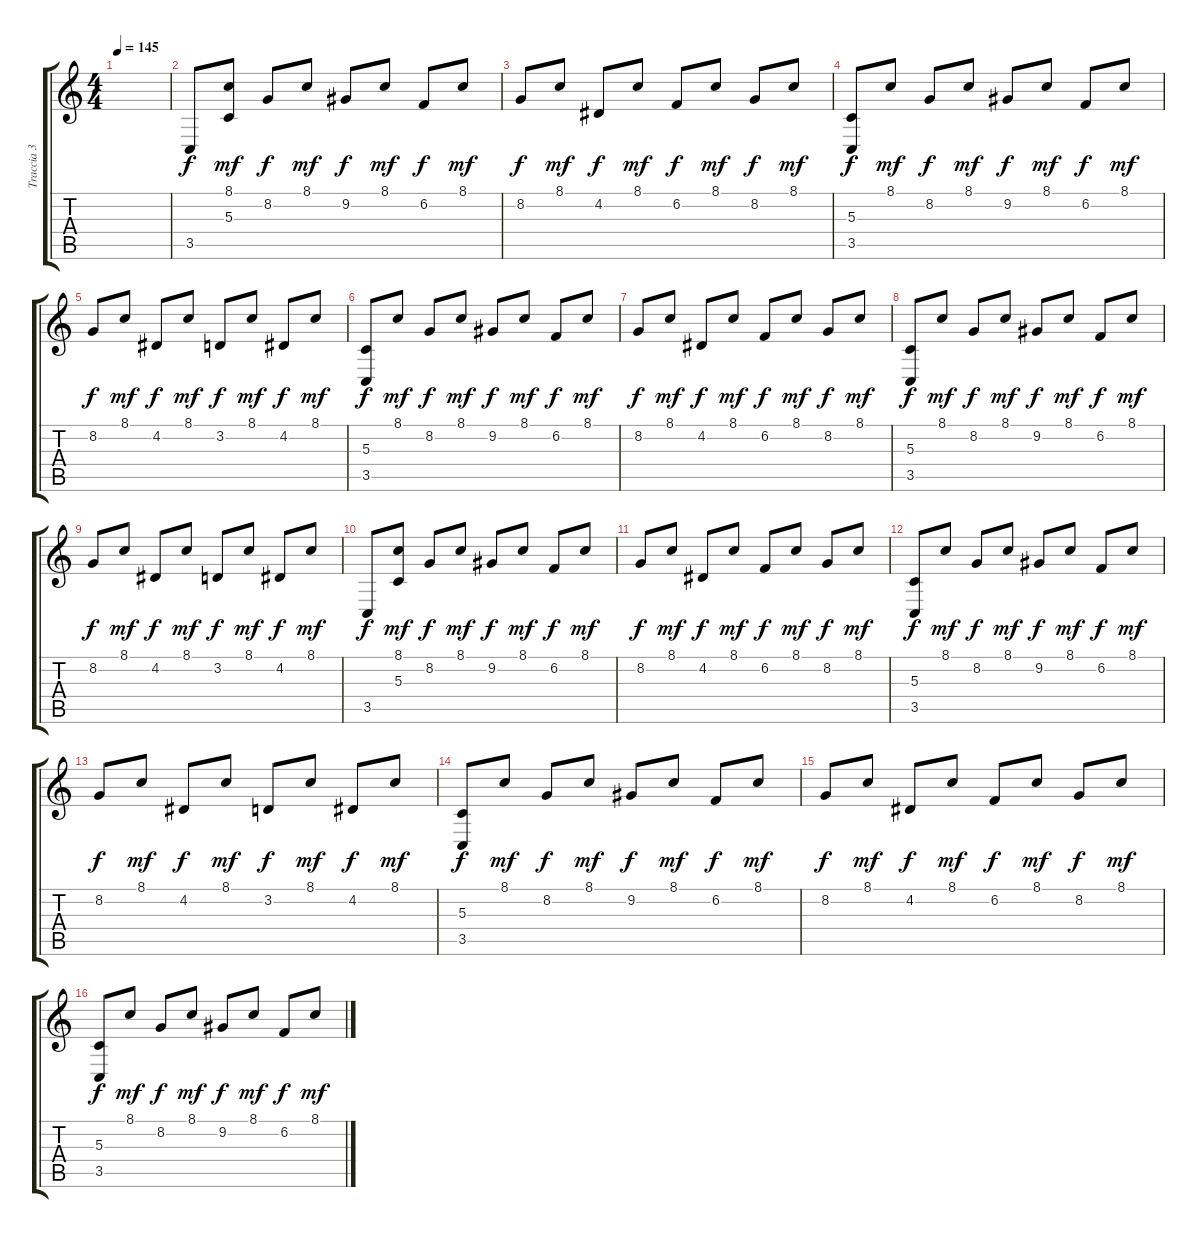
\track ("Traccia 3" "Traccia 3") {instrument churchorgan}
\staff {score tabs}
\tuning (E4 B3 G3 D3 A2 E2) {hide}
\ts (4 4)
\tempo 145
\clef g2
\ks c
|
3.5.8 (8.1 5.3).8{dy mf} 8.2.8{dy f} 8.1.8{dy mf} 9.2.8{dy f} 8.1.8{dy mf} 6.2.8{dy f} 8.1.8{dy mf} |
8.2.8{dy f} 8.1.8{dy mf} 4.2.8{dy f} 8.1.8{dy mf} 6.2.8{dy f} 8.1.8{dy mf} 8.2.8{dy f} 8.1.8{dy mf} |
(5.3 3.5).8{dy f} 8.1.8{dy mf} 8.2.8{dy f} 8.1.8{dy mf} 9.2.8{dy f} 8.1.8{dy mf} 6.2.8{dy f} 8.1.8{dy mf} |
8.2.8{dy f} 8.1.8{dy mf} 4.2.8{dy f} 8.1.8{dy mf} 3.2.8{dy f} 8.1.8{dy mf} 4.2.8{dy f} 8.1.8{dy mf} |
(5.3 3.5).8{dy f} 8.1.8{dy mf} 8.2.8{dy f} 8.1.8{dy mf} 9.2.8{dy f} 8.1.8{dy mf} 6.2.8{dy f} 8.1.8{dy mf} |
8.2.8{dy f} 8.1.8{dy mf} 4.2.8{dy f} 8.1.8{dy mf} 6.2.8{dy f} 8.1.8{dy mf} 8.2.8{dy f} 8.1.8{dy mf} |
(5.3 3.5).8{dy f} 8.1.8{dy mf} 8.2.8{dy f} 8.1.8{dy mf} 9.2.8{dy f} 8.1.8{dy mf} 6.2.8{dy f} 8.1.8{dy mf} |
8.2.8{dy f} 8.1.8{dy mf} 4.2.8{dy f} 8.1.8{dy mf} 3.2.8{dy f} 8.1.8{dy mf} 4.2.8{dy f} 8.1.8{dy mf} |
3.5.8{dy f} (8.1 5.3).8{dy mf} 8.2.8{dy f} 8.1.8{dy mf} 9.2.8{dy f} 8.1.8{dy mf} 6.2.8{dy f} 8.1.8{dy mf} |
8.2.8{dy f} 8.1.8{dy mf} 4.2.8{dy f} 8.1.8{dy mf} 6.2.8{dy f} 8.1.8{dy mf} 8.2.8{dy f} 8.1.8{dy mf} |
(5.3 3.5).8{dy f} 8.1.8{dy mf} 8.2.8{dy f} 8.1.8{dy mf} 9.2.8{dy f} 8.1.8{dy mf} 6.2.8{dy f} 8.1.8{dy mf} |
8.2.8{dy f} 8.1.8{dy mf} 4.2.8{dy f} 8.1.8{dy mf} 3.2.8{dy f} 8.1.8{dy mf} 4.2.8{dy f} 8.1.8{dy mf} |
(5.3 3.5).8{dy f} 8.1.8{dy mf} 8.2.8{dy f} 8.1.8{dy mf} 9.2.8{dy f} 8.1.8{dy mf} 6.2.8{dy f} 8.1.8{dy mf} |
8.2.8{dy f} 8.1.8{dy mf} 4.2.8{dy f} 8.1.8{dy mf} 6.2.8{dy f} 8.1.8{dy mf} 8.2.8{dy f} 8.1.8{dy mf} |
(5.3 3.5).8{dy f} 8.1.8{dy mf} 8.2.8{dy f} 8.1.8{dy mf} 9.2.8{dy f} 8.1.8{dy mf} 6.2.8{dy f} 8.1.8{dy mf}
